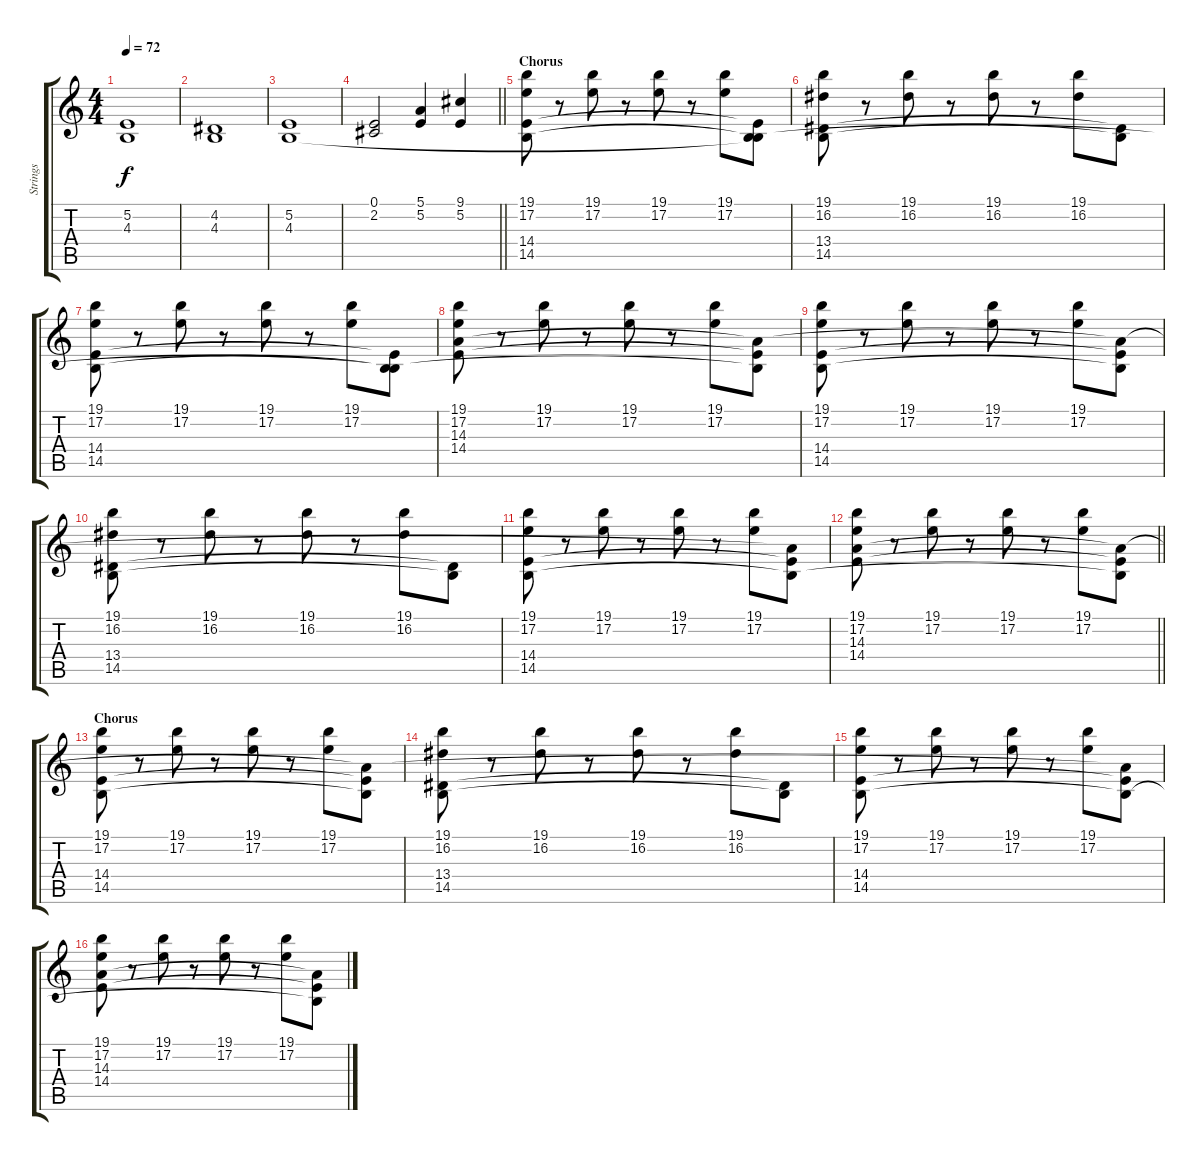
\track ("Strings" "Strings") {instrument stringensemble1}
\staff {score tabs}
\tuning (E4 B3 G3 D3 A2 E2) {hide}
\ts (4 4)
\tempo 72
\clef g2
\ks c
(5.2 4.3).1{dy f} |
(4.2 4.3).1 |
(5.2 4.3).1 |
\barLineRight lightlight
(0.1 2.2).2 (5.1 5.2).4 (9.1 5.2).4 |
\section ("" "Chorus")
(19.1 17.2 14.4 14.5).8 r.8 (19.1 17.2).8 r.8 (19.1 17.2).8 r.8 (19.1 17.2).8 (4.3{t} 14.4{t} 14.5{t}).8 |
(19.1 16.2 13.4 14.5).8 r.8 (19.1 16.2).8 r.8 (19.1 16.2).8 r.8 (19.1 16.2).8 (13.4{t} 14.5{t}).8 |
(19.1 17.2 14.4 14.5).8 r.8 (19.1 17.2).8 r.8 (19.1 17.2).8 r.8 (19.1 17.2).8 (4.3{t} 14.4{t} 14.5{t}).8 |
(19.1 17.2 14.3 14.4).8 r.8 (19.1 17.2).8 r.8 (19.1 17.2).8 r.8 (19.1 17.2).8 (14.3{t} 14.4{t} 14.5{t}).8 |
(19.1 17.2 14.4 14.5).8 r.8 (19.1 17.2).8 r.8 (19.1 17.2).8 r.8 (19.1 17.2).8 (14.3{t} 14.4{t} 14.5{t}).8 |
(19.1 16.2 13.4 14.5).8 r.8 (19.1 16.2).8 r.8 (19.1 16.2).8 r.8 (19.1 16.2).8 (13.4{t} 14.5{t}).8 |
(19.1 17.2 14.4 14.5).8 r.8 (19.1 17.2).8 r.8 (19.1 17.2).8 r.8 (19.1 17.2).8 (14.3{t} 14.4{t} 14.5{t}).8 |
\barLineRight lightlight
(19.1 17.2 14.3 14.4).8 r.8 (19.1 17.2).8 r.8 (19.1 17.2).8 r.8 (19.1 17.2).8 (14.3{t} 14.4{t} 14.5{t}).8 |
\section ("" "Chorus")
(19.1 17.2 14.4 14.5).8 r.8 (19.1 17.2).8 r.8 (19.1 17.2).8 r.8 (19.1 17.2).8 (14.3{t} 14.4{t} 14.5{t}).8 |
(19.1 16.2 13.4 14.5).8 r.8 (19.1 16.2).8 r.8 (19.1 16.2).8 r.8 (19.1 16.2).8 (13.4{t} 14.5{t}).8 |
(19.1 17.2 14.4 14.5).8 r.8 (19.1 17.2).8 r.8 (19.1 17.2).8 r.8 (19.1 17.2).8 (14.3{t} 14.4{t} 14.5{t}).8 |
(19.1 17.2 14.3 14.4).8 r.8 (19.1 17.2).8 r.8 (19.1 17.2).8 r.8 (19.1 17.2).8 (14.3{t} 14.4{t} 14.5{t}).8
